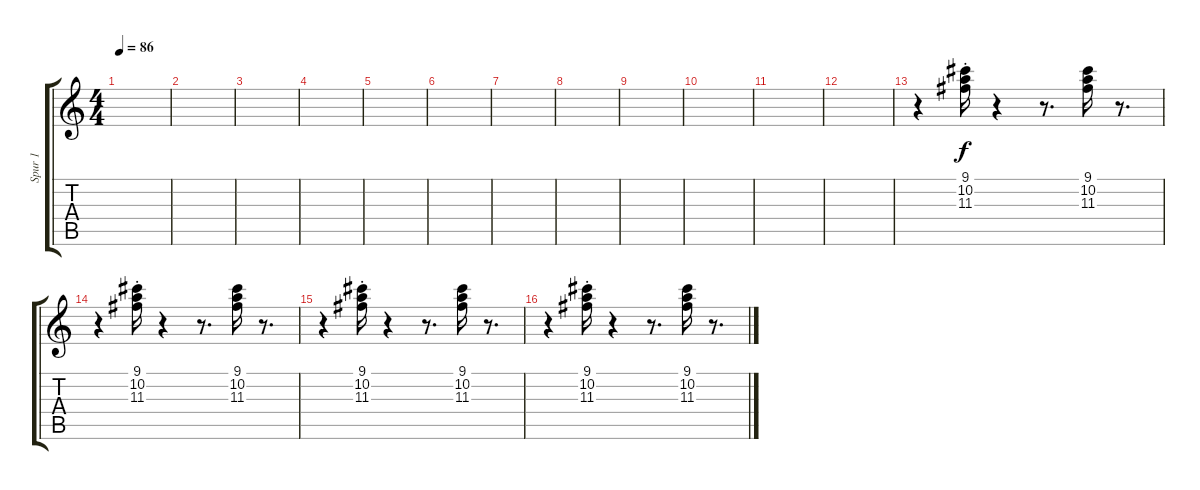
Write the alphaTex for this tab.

\track ("Spur 1" "Spur 1") {instrument electricguitarclean}
\staff {score tabs}
\tuning (E4 B3 G3 D3 A2 D2) {hide}
\ts (4 4)
\tempo 86
\clef g2
\ks c
|
|
|
|
|
|
|
|
|
|
|
|
r.4 (9.1{st} 10.2{st} 11.3{st}).16 r.4 r.8{d} (9.1 10.2 11.3).16 r.8{d} |
r.4 (9.1{st} 10.2{st} 11.3{st}).16 r.4 r.8{d} (9.1 10.2 11.3).16 r.8{d} |
r.4 (9.1{st} 10.2{st} 11.3{st}).16 r.4 r.8{d} (9.1 10.2 11.3).16 r.8{d} |
r.4 (9.1{st} 10.2{st} 11.3{st}).16 r.4 r.8{d} (9.1 10.2 11.3).16 r.8{d}
